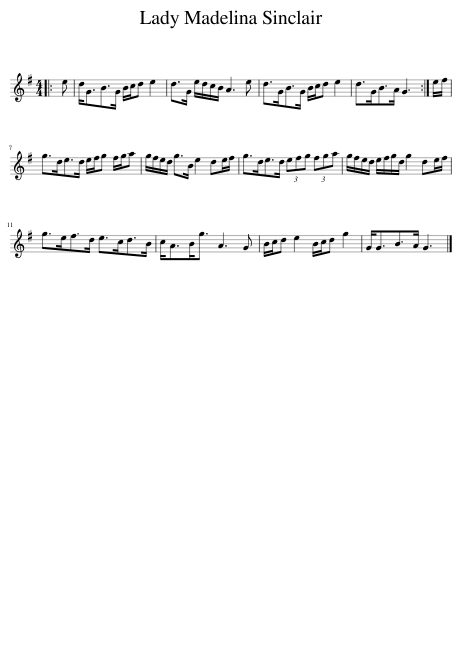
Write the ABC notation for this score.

X:1
L:1/8
M:4/4
I:linebreak $
K:G
V:1 treble
V:1
|: e | d<GB>G B/c/d e2 | d>G e/d/c/B/ A3 e | d>GB>G B/c/d e2 | d>GB>A G3 :| %5
 e/f/ |$ g>de>d e/f/g f/g/a | g/f/e/d/ g>B e2 de/f/ | g>de>d (3efg (3fga | g/f/e/d/ e/f/g/d/ g2 de/f/ |$ %10
 g>ef>d e>cd>B | c<AB<g A3 G | B/c/d e2 B/c/d g2 | G<GB>A G3 |] %14
